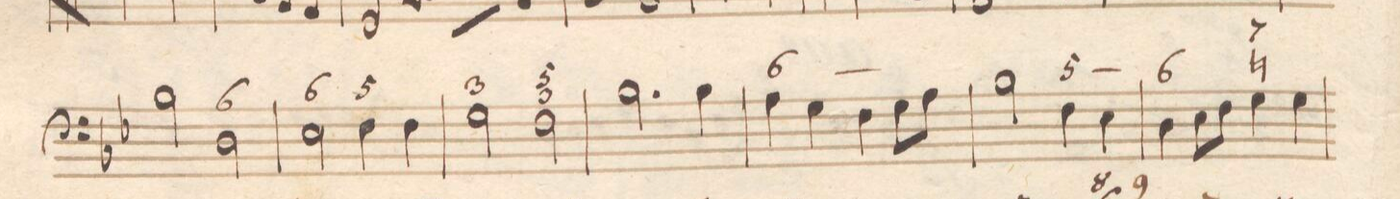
**kern	**fba	**dynam
*I"Organo.	*	*
*clefF4	*	*
*k[b-e-]	*	*
*met(c|)	*	*
*M2/2	*	*
2B-\	.	.
2D\	6	.
=81	=81	=81
2E-\	6	.
4F\	5	.
4F\	.	.
=82	=82	=82
2G\	3	.
2F\	5 3	.
=83	=83	=83
2.B-\	.	rf
4B-\	.	.
=84	=84	=84
4A\	6_	.
4G\	.	.
4F\	.	.
8G\L	x	.
8A\J	.	.
=85	=85	=85
2B-\	.	.
4F\	5_	.
4E-\	.	.
=86	=86	=86
4D\	6	.
8E-\L	.	.
8F\J	.	.
4G\	7 n	.
4G\	.	.
=87	=87	=87
*-	*-	*-
